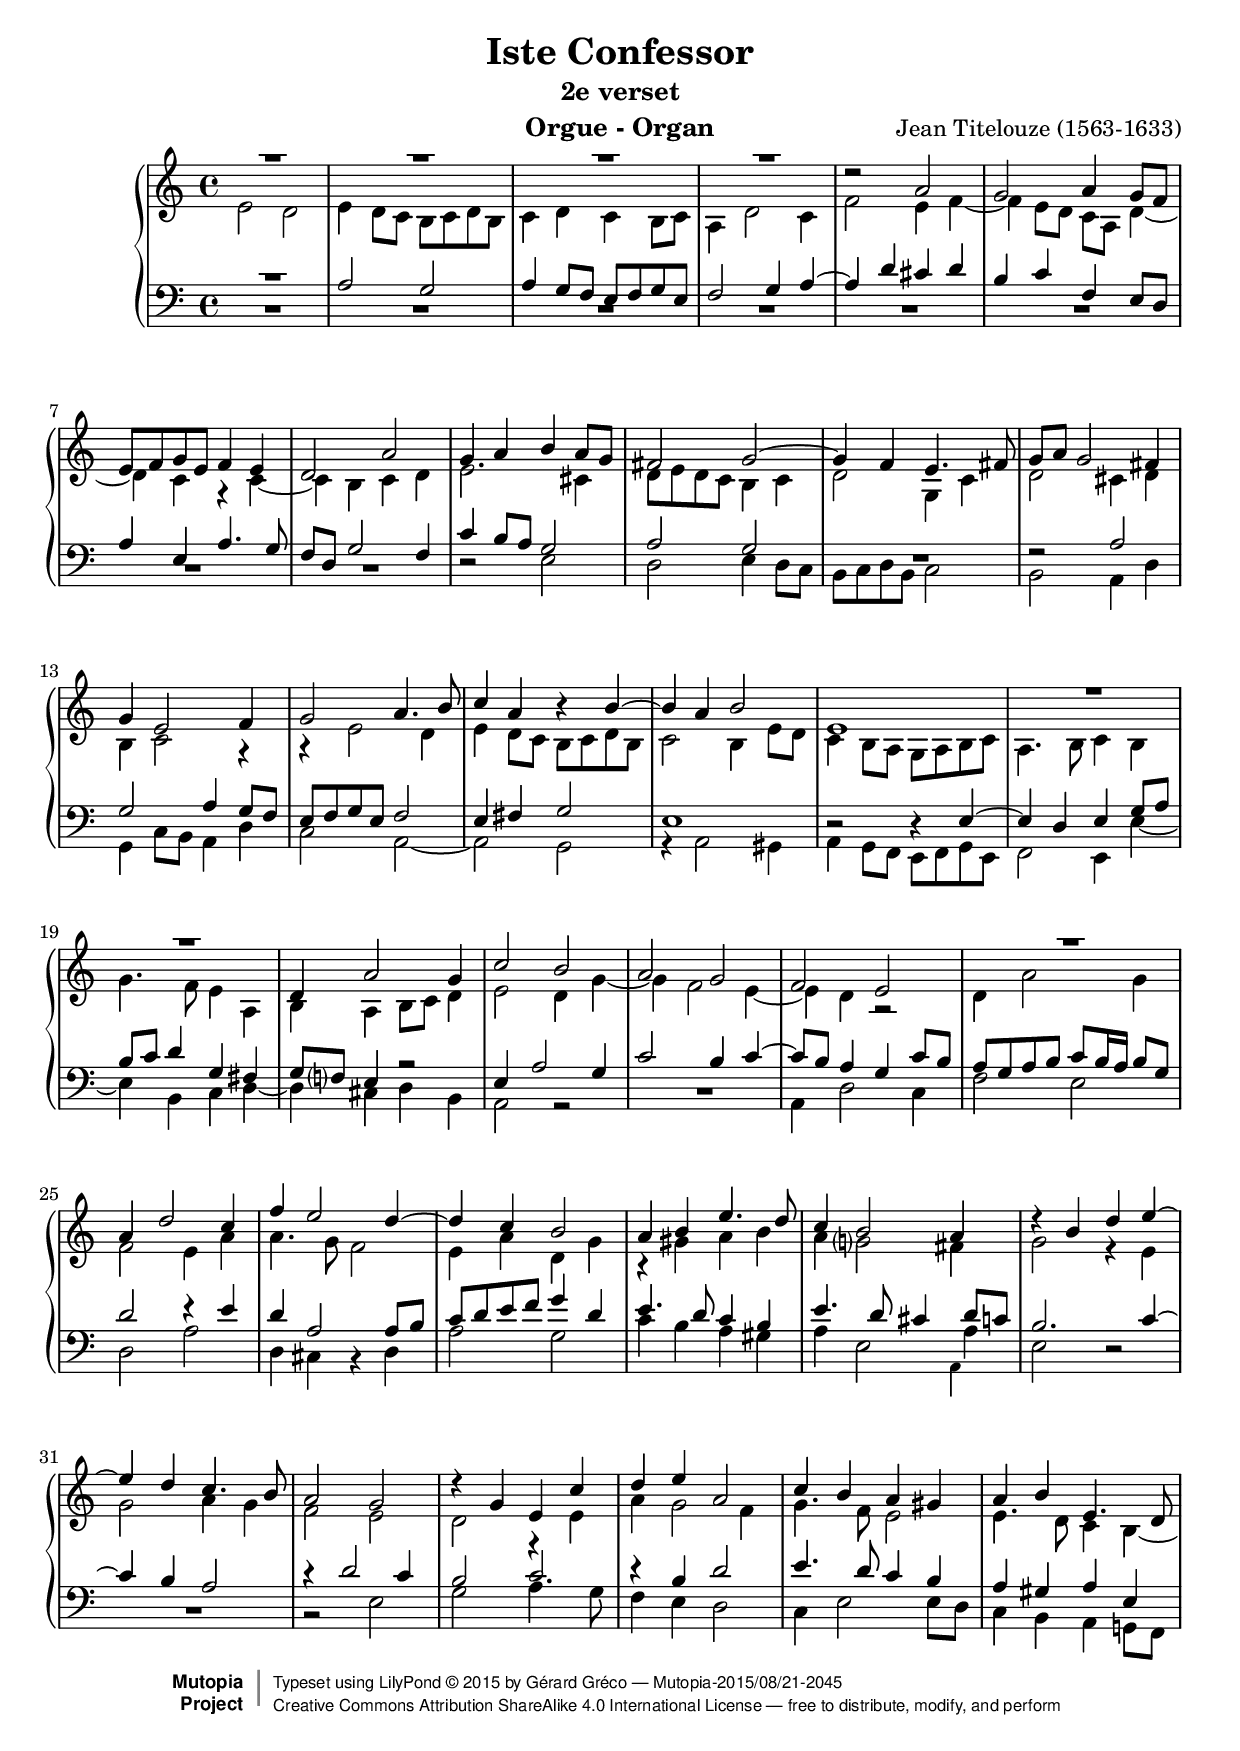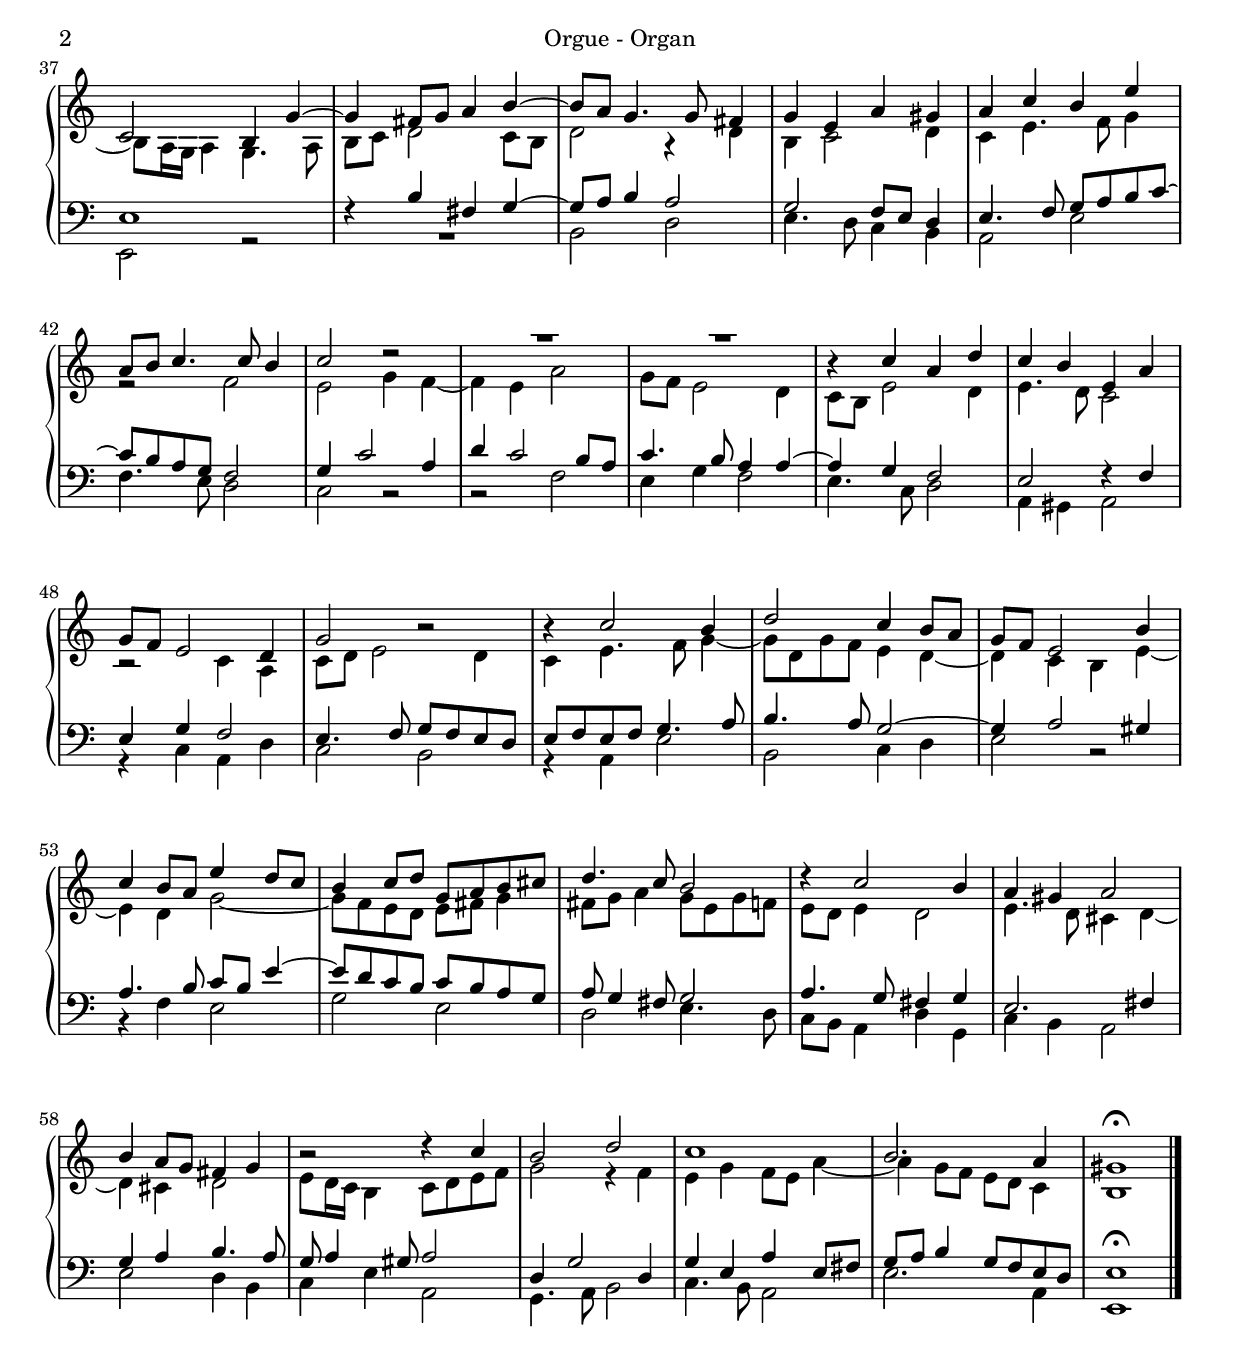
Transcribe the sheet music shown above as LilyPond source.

\version "2.18.2"
\include "italiano.ly"

% Écrit avec l'aide très secourable de lyqi ! Essayez-le !
% Written with the most secourable help of lyqi ! Try it !

\header{
     title = "Iste Confessor"
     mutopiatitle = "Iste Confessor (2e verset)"
     subtitle = "2e verset"
     piece = ""
     instrument = "Orgue - Organ"
     composer = "Jean Titelouze (1563-1633)"
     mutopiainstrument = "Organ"
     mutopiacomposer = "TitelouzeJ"
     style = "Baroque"
     %copyright = "Public Domain"
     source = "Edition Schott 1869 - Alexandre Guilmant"
     opus = ""
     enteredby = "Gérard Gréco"
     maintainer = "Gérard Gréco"
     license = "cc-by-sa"
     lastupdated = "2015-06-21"
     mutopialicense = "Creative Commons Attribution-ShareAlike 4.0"

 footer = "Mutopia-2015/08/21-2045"
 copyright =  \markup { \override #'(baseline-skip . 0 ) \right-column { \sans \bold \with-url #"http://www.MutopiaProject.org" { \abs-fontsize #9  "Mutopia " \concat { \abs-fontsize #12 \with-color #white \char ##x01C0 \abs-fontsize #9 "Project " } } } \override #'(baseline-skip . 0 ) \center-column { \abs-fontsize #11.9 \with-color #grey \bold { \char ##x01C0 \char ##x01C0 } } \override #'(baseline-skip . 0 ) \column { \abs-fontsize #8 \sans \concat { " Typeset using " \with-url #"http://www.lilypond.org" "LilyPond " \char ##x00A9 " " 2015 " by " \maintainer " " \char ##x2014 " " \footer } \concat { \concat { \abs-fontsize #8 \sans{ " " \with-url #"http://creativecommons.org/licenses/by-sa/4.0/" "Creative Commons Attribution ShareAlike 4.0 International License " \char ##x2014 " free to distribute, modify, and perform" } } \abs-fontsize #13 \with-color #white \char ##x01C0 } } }
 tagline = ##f
}

halsdown = { \stemDown \tieDown \slurDown }
halsneutral = { \stemNeutral \tieNeutral \slurNeutral }
halsup = { \stemUp \tieUp \slurUp}
staffdown = { \change Staff = "basse" \halsup }
staffup = { \change Staff = "dessus" \halsdown }
std = { \change Staff = "basse" }
stu = { \change Staff = "dessus" }

% \once\override MultiMeasureRest  #'staff-position = #+4 R1
% \once \override Script #'padding = # 1  re1^\fermata \bar "|."
% \once\override MultiMeasureRest.extra-offset = #'(-1.3 . 0) R1


global = {
  \time 4/4
  \key do' \major
}

ouah = \relative do'' {
  \global \halsup
  %  1 :
  \override MultiMeasureRest  #'staff-position = #+4 R1*4
  %  5 :
  re2\rest la2
  sol la4 sol8 fa
  mi fa sol mi fa4 mi
  re2 la'
  sol4 la si la8 sol
  % 10 :
  fad2 sol~
  sol4 fa mi4. fad8
  sol la sol2 fad4
  sol mi2 fa4
  sol2 la4. si8
  % 15 :
  do4 la r si~
  si la si2
  mi,1
  \once \override MultiMeasureRest  #'staff-position = #+2 R1
  R1
  % 20 :
  re4 la'2 sol4
  do2 si
  la sol
  fa mi
  R1
  % 25 :
  la4 re2 do4
  fa mi2 re4~
  re do si2
  la4 si mi4. re8
  do4 si2 la4
  % 30 :
  re\rest si re mi~
  mi re do4. si8
  la2 sol
  r4 sol mi do'
  re mi la,2
  % 35 :
  do4 si la sold
  la si mi,4. re8
  do2 si4 sol'~
  sol fad8 sol la4 si~
  si8 la sol4. sol8 fad4
  % 40 :
  sol mi la sold
  la do si mi
  la,8 si do4. do8 si4
  do2 r
  R1
  % 45 :
  R1
  r4 do la re
  do si mi, la
  sol8 fa mi2 re4
  sol2 r
  % 50 :
  r4 do2 si4
  re2 do4 si8 la
  sol fa mi2 si'4
  do si8 la mi'4 re8 do
  si4 do8 re sol, la si dod
  % 55 :
  re4. do8 si2
  r4 do2 si4
  la sold la2
  si4 la8 sol fad4 sol
  r2 re'4\rest do
  % 60 :
  si2 re
  do1
  si2. la4
  \once \override Script #'padding = # 1  sold1^\fermata \bar "|."
}

ouahmidi = \relative do'' {
\global \halsup
  %  1 :
  \override MultiMeasureRest  #'staff-position = #+4 R1*4
  %  5 :
  re2\rest la2
  sol la4 sol8 fa
  mi fa sol mi fa4 mi
  re2 la'
  sol4 la si la8 sol
  % 10 :
  fad2 sol~
  sol4 fa mi4. fad8
  sol la sol2 fad4
  sol mi2 fa4
  sol2 la4. si8
  % 15 :
  do4 la r si~
  si la si2
  mi,1
  \once \override MultiMeasureRest  #'staff-position = #+2 R1
  R1
  % 20 :
  re4 la'2 sol4
  do2 si
  la sol
  fa mi
  R1
  % 25 :
  la4 re2 do4
  fa mi2 re4~
  re do si2
  la4 si mi4. re8
  do4 si2 la4
  % 30 :
  re\rest si re mi~
  mi re do4. si8
  la2 sol
  r4 sol mi do'
  re mi la,2
  % 35 :
  do4 si la sold
  la si mi,4. re8
  do2 si4 sol'~
  sol fad8 sol la4 si~
  si8 la sol4~sol16 r16 sol8 fad4
  % 40 :
  sol mi la sold
  la do si mi
  la,8 si do4~do16 r16 do8 si4
  do2 r
  R1
  % 45 :
  R1
  r4 do la re
  do si mi, la
  sol8 fa mi2 re4
  sol2 r
  % 50 :
  r4 do2 si4
  re2 do4 si8 la
  sol fa mi2 si'4
  do si8 la mi'4 re8 do
  si4 do8 re sol, la si dod
  % 55 :
  re4. do8 si2
  r4 do2 si4
  la sold la2
  si4 la8 sol fad4 sol
  r2 re'4\rest do
  % 60 :
  si2 re
  do1
  si2. la4
  \once \override Script #'padding = # 1  sold1^\fermata \bar "|."
}



meuh = \relative do' {
  \global \halsdown 
  %  1 :
  mi2 re
  mi4 re8 do si do re si
  do4 re do si8 do
  la4 re2 do4
  %  5 :
  fa2 mi4 fa~
  fa mi8 re do la re4~
  re do r do~
  do si do re
  mi2. dod4
  % 10 :
  re8 mi re do si4 do
  re2 sol,4 do
  re2 dod4 re
  si do2 r4
  r mi2 re4
  % 15 :
  mi re8 do si do re si
  do2 si4 mi8 re
  do4 si8 la sol la si do
  la4. si8 do4 si
  sol'4. fa8 mi4 la,
  % 20 :
  si la si8 do re4
  mi2 re4 sol~
  sol fa2 mi4~
  mi re r2
  re4 la'2 sol4
  % 25 :
  fa2 mi4 la
  la4. sol8 fa2
  mi4 la re, sol
  r sold la si
  la sol?2 fad4
  % 30 :
  sol2 r4 mi4
  sol2 la4 sol
  fa2 mi
  re r4 mi
  la sol2 fa4
  % 35 :
  sol4. fa8 mi2
  mi4. re8 do4 si~
  si8 la16 sol la4 sol4. la8
  si do re2 do8 si
  re2 r4 re
  % 40 :
  si do2 re4
  do mi4. fa8 sol4
  mi2\rest fa
  mi sol4 fa~
  fa mi la2
  % 45 :
  sol8 fa mi2 re4
  do8 si mi2 re4
  mi4. re8 do2
  si2\rest do4 la
  do8 re mi2 re4
  % 50 :
  do mi4. fa8 sol4~
  sol8 re sol fa mi4 re~
  re do si mi~
  mi re sol2~
  sol8 fa mi re mi fad sol4
  % 55 :
  fad8 sol la4 sol8 mi sol fa
  mi re mi4 re2
  mi4. re8 dod4 re~
  re dod re2
  mi8 re16 do si4 do8 re mi fa
  % 60 :
  sol2 r4 fa
  mi sol fa8 mi la4~
  la sol8 fa mi re do4
  si1

}

meuhmidi = \relative do' {
  % pas nécessaire.
}

miaou = \relative do' {
  \global \halsup
  %  1 :
  \once\override MultiMeasureRest  #'staff-position = #+4 R1
  la2 sol
  la4 sol8 fa mi fa sol mi
  fa2 sol4 la~
  % 5 :
  la re dod re
  si do fa, mi8 re
  la'4 mi la4. sol8
  fa re sol2 fa4
  do' si8 la sol2
  % 10 :
  la sol
  R1
  r2 la
  sol la4 sol8 fa
  mi fa sol mi fa2
  % 15 :
  mi4 fad sol2
  mi1
  r2 r4 mi4~
  mi re mi sol8 la
  si do re4 sol, fad
  % 20 :
  sol8 fa? mi4 r2
  mi4 la2 sol4
  do2 si4 do~
  do8 si la4 sol do8 si
  la sol la si do si16 la si8 sol
  % 25 :
  re'2 mi4\rest mi
  re la2 la8 si
  do re mi fa sol4 re
  mi4. re8 do4 si
  mi4. re8 dod4 re8 do
  % 30 :
  si2. do4~
  do si la2
  do4\rest re2 do4
  si2 do
  re4\rest si4 re2
  % 35 :
mi4. re8 do4 si
la sold la mi
mi1
fa4\rest si fad sol~
sol8 la si4 la2
% 40 :
sol fa8 mi re4
mi4. fa8 sol la si do~
do si la sol fa2
sol4 do2 la4
re do2 si8 la
% 45 :
do4. si8 la4 la~
la sol fa2
mi fa4\rest fa
mi sol fa2
mi4. fa8 sol fa mi re
% 50 :
mi fa mi fa sol4. la8
si4. la8 sol2~
sol4 la2 sold4
la4. si8 do si mi4~
mi8 re do si do si la sol
% 55 :
la sol4 fad8 sol2
la4. sol8 fad4 sol
mi2. fad4
sol la si4. la8
sol la4 sold8 la2
% 60 :
re,4 sol2 re4
sol mi la mi8 fad
sol la si4 sol8 fa mi re
\once \override Script #'padding = # 1  mi1^\fermata \bar "|."




}

miaoumidi = \relative do {
  % pas nécessaire.
  }

coincoin = \relative do {
  \global \halsdown
  %  1 :
  \override MultiMeasureRest  #'staff-position = #-2 R1*8
  r2 mi
% 10 :  
re mi4 re8 do
si do re si do2
si la4 re
sol, do8 si la4 re
do2 la~
% 15 :
la sol
sol4\rest la2 sold4
la sol8 fa mi fa sol mi
fa2 mi4 mi'~
mi si do re~
% 20 :
re dod re si
la2 sol\rest
R1
la4 re2 do4
fa2 mi
% 25 :
re la'
re,4 dod r re
la'2 sol
do4 si la sold
<< { la4 mi2 \once\override Stem.length = #5 la4 }
   \new Voice{ s2. \halsdown \once\override NoteHead.font-size = #-2 la,4 }
>>
% 30 :
mi'2 r
R1
si2\rest mi
sol la4. sol8
fa4 mi re2
% 35 :
do4 mi2 mi8 re
do4 si la sol!8 fa
mi2 r
\once\override MultiMeasureRest  #'staff-position = #-4 R1
si'2 re
% 40 :
mi4. re8 do4 si
la2 mi'
fa4. mi8 re2
do si\rest
si\rest fa'
% 45 :
mi4 sol fa2
mi4. do8 re2
la4 sold la2
sol4\rest do la re
do2 si
% 50 :
sol4\rest la mi'2
si do4 re
mi2 si\rest
r4 fa' mi2
sol mi
% 55 :
re mi4. re8
do si la4 re sol,
do si la2
mi' re4 si
do mi la,2
% 60 :
sol4. la8 si2
do4. si8 la2
mi'2. la,4
mi1

}

coincoinmidi = \relative do {
  \global \halsdown
 \override MultiMeasureRest  #'staff-position = #-2 R1*8
  r2 mi
% 10 :  
re mi4 re8 do
si do re si do2
si la4 re
sol, do8 si la4 re
do2 la~
% 15 :
la sol
sol4\rest la2 sold4
la sol8 fa mi fa sol mi
fa2 mi4 mi'~
mi si do re~
% 20 :
re dod re si
la2 sol\rest
R1
la4 re2 do4
fa2 mi
% 25 :
re la'
re,4 dod r re
la'2 sol
do4 si la sold
<< { la4 mi2 \once\override Stem.length = #5 la4 }
   \new Voice{ s2. \halsdown \once\override NoteHead.font-size = #-2 la,4 }
>>
% 30 :
mi'2 r
R1
si2\rest mi
sol la4. sol8
fa4 mi re2
% 35 :
do4 mi4.~mi16 r16 mi8 re
do4 si la sol!8 fa
mi2 r
\once\override MultiMeasureRest  #'staff-position = #-4 R1
si'2 re
% 40 :
mi4. re8 do4 si
la2 mi'
fa4. mi8 re2
do si\rest
si\rest fa'
% 45 :
mi4 sol fa2
mi4. do8 re2
la4 sold la2
sol4\rest do la re
do2 si
% 50 :
sol4\rest la mi'2
si do4 re
mi2 si\rest
r4 fa' mi2
sol mi
% 55 :
re mi4. re8
do si la4 re sol,
do si la2
mi' re4 si
do mi la,2
% 60 :
sol4. la8 si2
do4. si8 la2
mi'2. la,4
mi1
  
}


\score{
  \new PianoStaff 
  <<
    %\set PianoStaff.systemStartDelimiterHierarchy = #'(SystemStartBar (SystemStartBrace a b ))

    \new Staff = "dessus" <<
      \ouah
      \meuh
    >>
    
    \new Staff = "basse" << 
      \clef "bass" 
      \miaou
      \coincoin
      >>
  >>

  \layout{
  }
}

\score {
  \unfoldRepeats {
    <<
      \new Staff {
	\set Staff.midiInstrument = "soprano sax"
         %\ouah
         \ouahmidi
    }
    % \new Staff {
     % \set Staff.midiInstrument = "pan flute"
      %\ouahmidi
    %}
    \new Staff {
      \set Staff.midiInstrument = "soprano sax"
      \meuh
    }
    \new Staff {
      \set Staff.midiInstrument = "soprano sax"
      \miaou
    }
    \new Staff {
      \set Staff.midiInstrument = "soprano sax"
      %\coincoin
      \coincoinmidi
    }
    %\new Staff {
     % \set Staff.midiInstrument = "pan flute"
      %\coincoinmidi
    %}
  >>
}
  \midi{\tempo 4 = 100}
}
  
